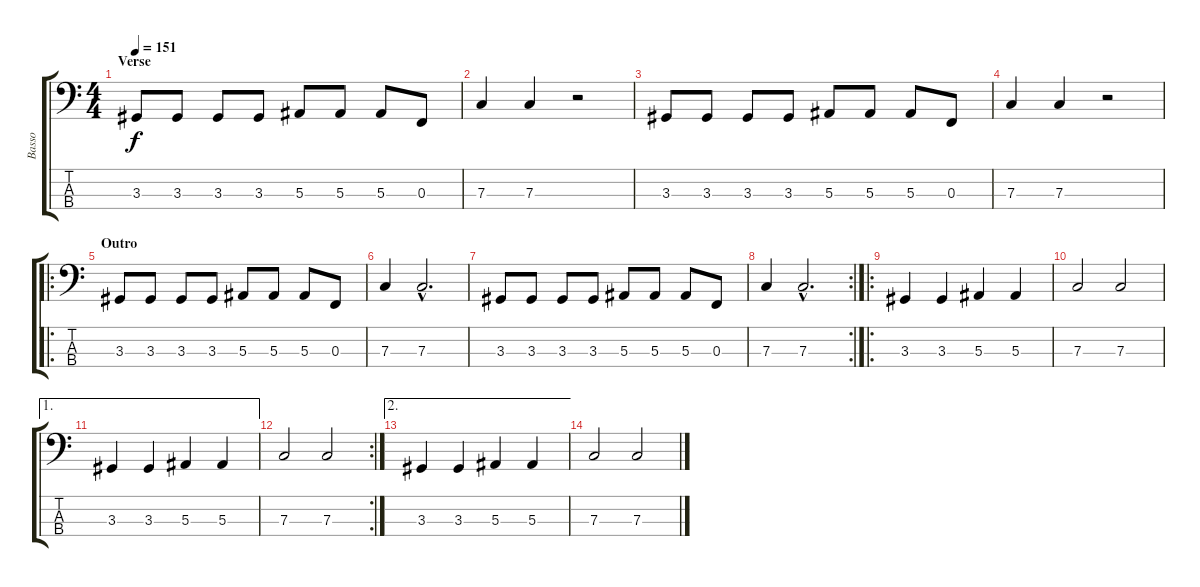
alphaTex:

\track ("Basso" "Basso") {instrument electricbasspick}
\staff {score tabs}
\tuning (Eb2 Bb1 F1 C1) {hide}
\ts (4 4)
\section ("" "Verse")
\tempo 151
\clef f4
\ks c
3.3.8{dy f} 3.3.8 3.3.8 3.3.8 5.3.8 5.3.8 5.3.8 0.3.8 |
7.3.4 7.3.4 r.2 |
3.3.8 3.3.8 3.3.8 3.3.8 5.3.8 5.3.8 5.3.8 0.3.8 |
7.3.4 7.3.4 r.2 |
\ro
\section ("" "Outro")
3.3.8 3.3.8 3.3.8 3.3.8 5.3.8 5.3.8 5.3.8 0.3.8 |
7.3.4 7.3{hac}.2{d} |
3.3.8 3.3.8 3.3.8 3.3.8 5.3.8 5.3.8 5.3.8 0.3.8 |
\rc 2
7.3.4 7.3{hac}.2{d} |
\ro
3.3.4 3.3.4 5.3.4 5.3.4 |
7.3.2 7.3.2 |
\ae 1
3.3.4 3.3.4 5.3.4 5.3.4 |
\rc 2
7.3.2 7.3.2 |
\ae 2
3.3.4{volume 0} 3.3.4 5.3.4 5.3.4 |
7.3.2 7.3.2
